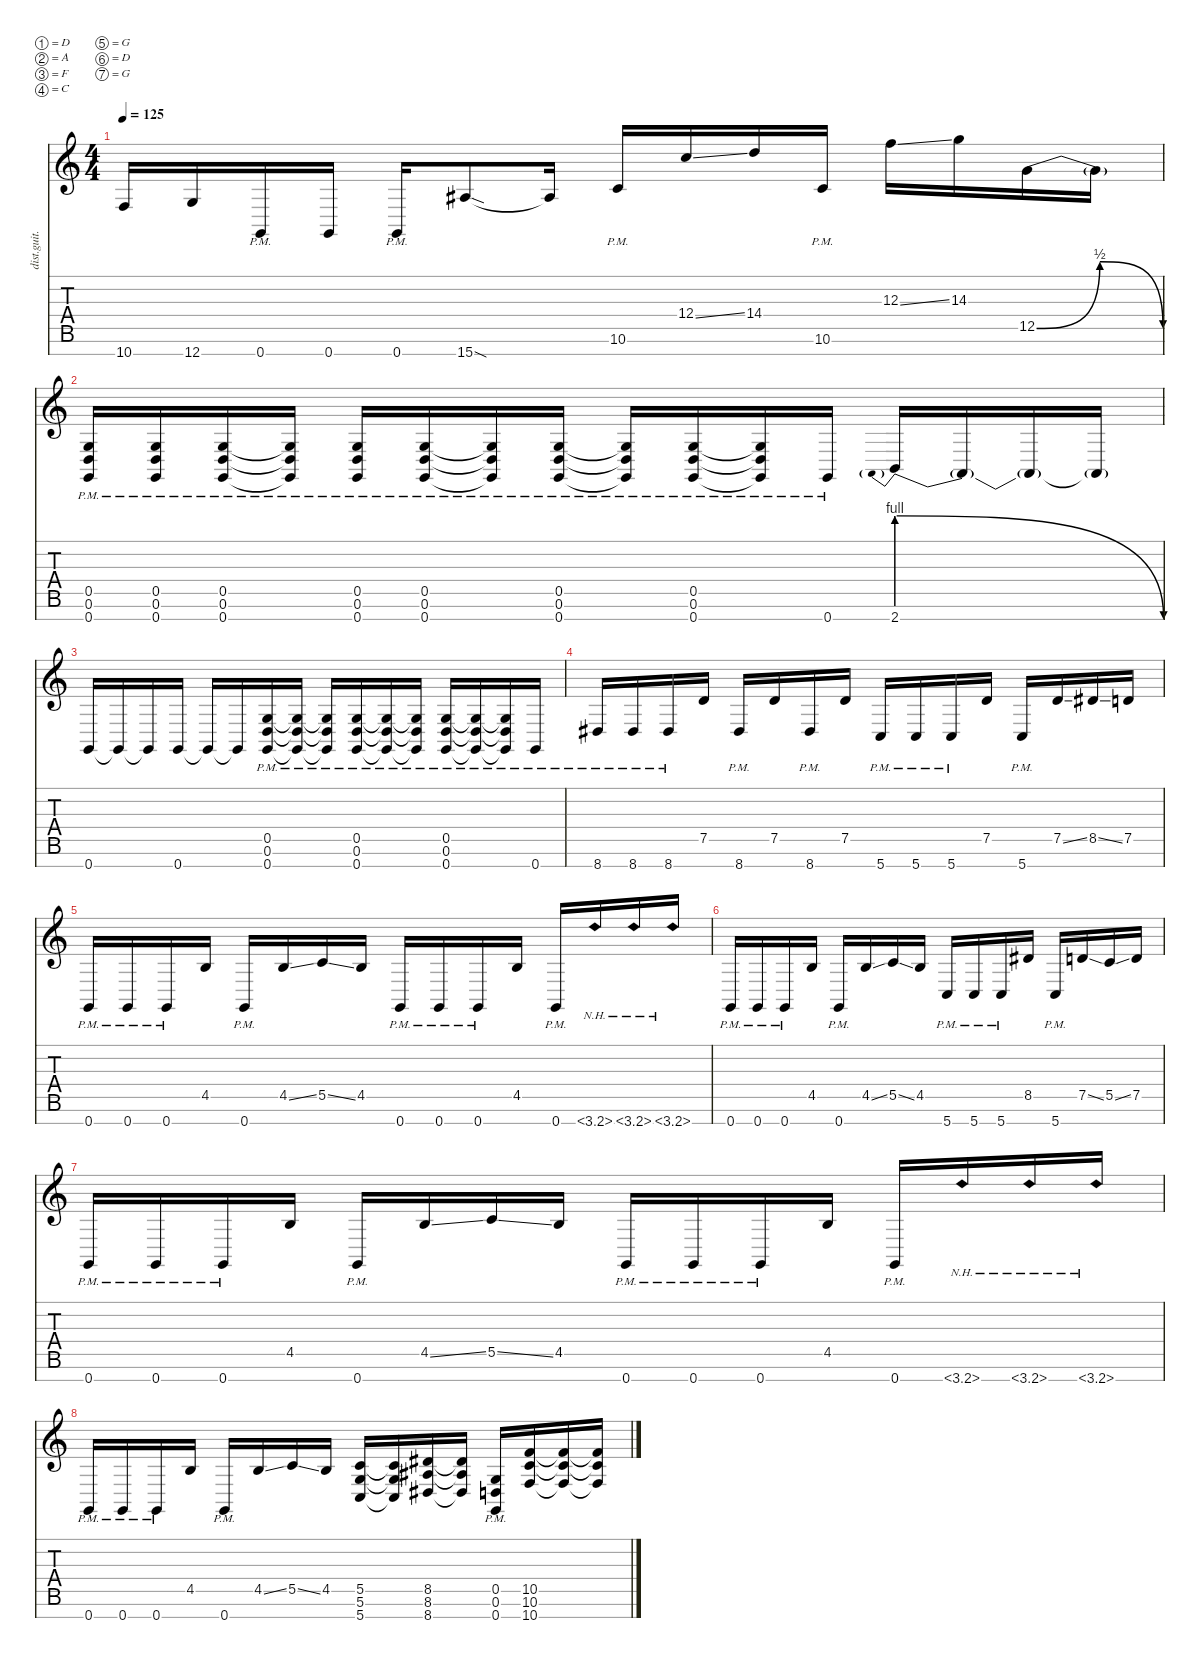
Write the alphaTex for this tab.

\defaultSystemsLayout 4
\hideDynamics
\bracketExtendMode nobrackets
\otherSystemsTrackNameOrientation horizontal
\track ("riff" "dist.guit.") {instrument distortionguitar}
\staff {score tabs}
\tuning (D4 A3 F3 C3 G2 D2 G1)
\ts (4 4)
\tempo 125
\clef g2
\ks c
10.7.16{dy mf beam Up} 12.7.16{beam Up} 0.7{pm}.16{beam Up} 0.7.16{beam Up} 0.7{pm}.16{beam Up} 15.7{sod acc #}.8{beam Up} 15.7{t acc #}.16{beam Up} 10.6{pm}.16{beam Up} 12.4{ss}.16{beam Up} 14.4.16{beam Up} 10.6{pm}.16{beam Up} 12.3{ss}.16{beam Down} 14.3.16{beam Down} 12.5{be (bendrelease 0 0 9.6 2 20.4 2 30 0)}.16{beam Down} 12.5{t}.16{beam Down} |
(0.7{pm} 0.6{pm} 0.5{pm}).16{beam Up} (0.5{pm} 0.6{pm} 0.7{pm}).16{beam Up} (0.7{pm} 0.6{pm} 0.5{pm}).16{beam Up} (0.7{pm t} 0.6{pm t} 0.5{pm t}).16{beam Up} (0.7{pm} 0.6{pm} 0.5{pm}).16{beam Up} (0.5{pm} 0.6{pm} 0.7{pm}).16{beam Up} (0.5{pm t} 0.6{pm t} 0.7{pm t}).16{beam Up} (0.7{pm} 0.6{pm} 0.5{pm}).16{beam Up} (0.7{pm t} 0.6{pm t} 0.5{pm t}).16{beam Up} (0.5{pm} 0.6{pm} 0.7{pm}).16{beam Up} (0.5{pm t} 0.6{pm t} 0.7{pm t}).16{beam Up} 0.7{pm}.16{beam Up} 2.7{be (prebendrelease 0 4 15 0)}.16{beam Up} 2.7{t}.16{beam Up} 2.7{t}.16{beam Up} 2.7{t}.16{beam Up} |
0.7.16{beam Up} 0.7{t}.16{beam Up} 0.7{t}.16{beam Up} 0.7.16{beam Up} 0.7{t}.16{beam Up} 0.7{t}.16{beam Up} (0.7{pm} 0.6{pm} 0.5{pm}).16{beam Up} (0.7{pm t} 0.6{pm t} 0.5{pm t}).16{beam Up} (0.7{pm t} 0.6{pm t} 0.5{pm t}).16{beam Up} (0.7{pm} 0.6{pm} 0.5{pm}).16{beam Up} (0.7{pm t} 0.6{pm t} 0.5{pm t}).16{beam Up} (0.7{pm t} 0.6{pm t} 0.5{pm t}).16{beam Up} (0.5{pm} 0.6{pm} 0.7{pm}).16{beam Up} (0.5{pm t} 0.6{pm t} 0.7{pm t}).16{beam Up} (0.5{pm t} 0.6{pm t} 0.7{pm t}).16{beam Up} 0.7{pm}.16{beam Up} |
8.7{pm acc #}.16{beam Up} 8.7{pm acc #}.16{beam Up} 8.7{pm acc #}.16{beam Up} 7.5.16{beam Up} 8.7{pm acc #}.16{beam Up} 7.5.16{beam Up} 8.7{pm acc #}.16{beam Up} 7.5.16{beam Up} 5.7{pm}.16{beam Up} 5.7{pm}.16{beam Up} 5.7{pm}.16{beam Up} 7.5.16{beam Up} 5.7{pm}.16{beam Up} 7.5{ss}.16{beam Up} 8.5{ss acc #}.16{beam Up} 7.5.16{beam Up} |
0.7{pm}.16{beam Up} 0.7{pm}.16{beam Up} 0.7{pm}.16{beam Up} 4.5.16{beam Up} 0.7{pm}.16{beam Up} 4.5{ss}.16{beam Up} 5.5{ss}.16{beam Up} 4.5.16{beam Up} 0.7{pm}.16{beam Up} 0.7{pm}.16{beam Up} 0.7{pm}.16{beam Up} 4.5.16{beam Up} 0.7{pm}.16{beam Up} 3.7{nh acc #}.16{beam Up} 3.7{nh acc #}.16{beam Up} 3.7{nh acc #}.16{beam Up} |
0.7{pm}.16{beam Up} 0.7{pm}.16{beam Up} 0.7{pm}.16{beam Up} 4.5.16{beam Up} 0.7{pm}.16{beam Up} 4.5{ss}.16{beam Up} 5.5{ss}.16{beam Up} 4.5.16{beam Up} 5.7{pm}.16{beam Up} 5.7{pm}.16{beam Up} 5.7{pm}.16{beam Up} 8.5{acc #}.16{beam Up} 5.7{pm}.16{beam Up} 7.5{ss}.16{beam Up} 5.5{ss}.16{beam Up} 7.5.16{beam Up} |
0.7{pm}.16{beam Up} 0.7{pm}.16{beam Up} 0.7{pm}.16{beam Up} 4.5.16{beam Up} 0.7{pm}.16{beam Up} 4.5{ss}.16{beam Up} 5.5{ss}.16{beam Up} 4.5.16{beam Up} 0.7{pm}.16{beam Up} 0.7{pm}.16{beam Up} 0.7{pm}.16{beam Up} 4.5.16{beam Up} 0.7{pm}.16{beam Up} 3.7{nh acc #}.16{beam Up} 3.7{nh acc #}.16{beam Up} 3.7{nh acc #}.16{beam Up} |
0.7{pm}.16{beam Up} 0.7{pm}.16{beam Up} 0.7{pm}.16{beam Up} 4.5.16{beam Up} 0.7{pm}.16{beam Up} 4.5{ss}.16{beam Up} 5.5{ss}.16{beam Up} 4.5.16{beam Up} (5.7 5.6 5.5).16{beam Up} (5.7{t} 5.6{t} 5.5{t}).16{beam Up} (8.7{acc #} 8.6{acc #} 8.5{acc #}).16{beam Up} (8.7{t acc #} 8.6{t acc #} 8.5{t acc #}).16{beam Up} (0.7{pm} 0.6{pm} 0.5{pm}).16{beam Up} (10.7 10.6 10.5).16{beam Up} (10.7{t} 10.6{t} 10.5{t}).16{beam Up} (10.7{t} 10.6{t} 10.5{t}).16{beam Up}
